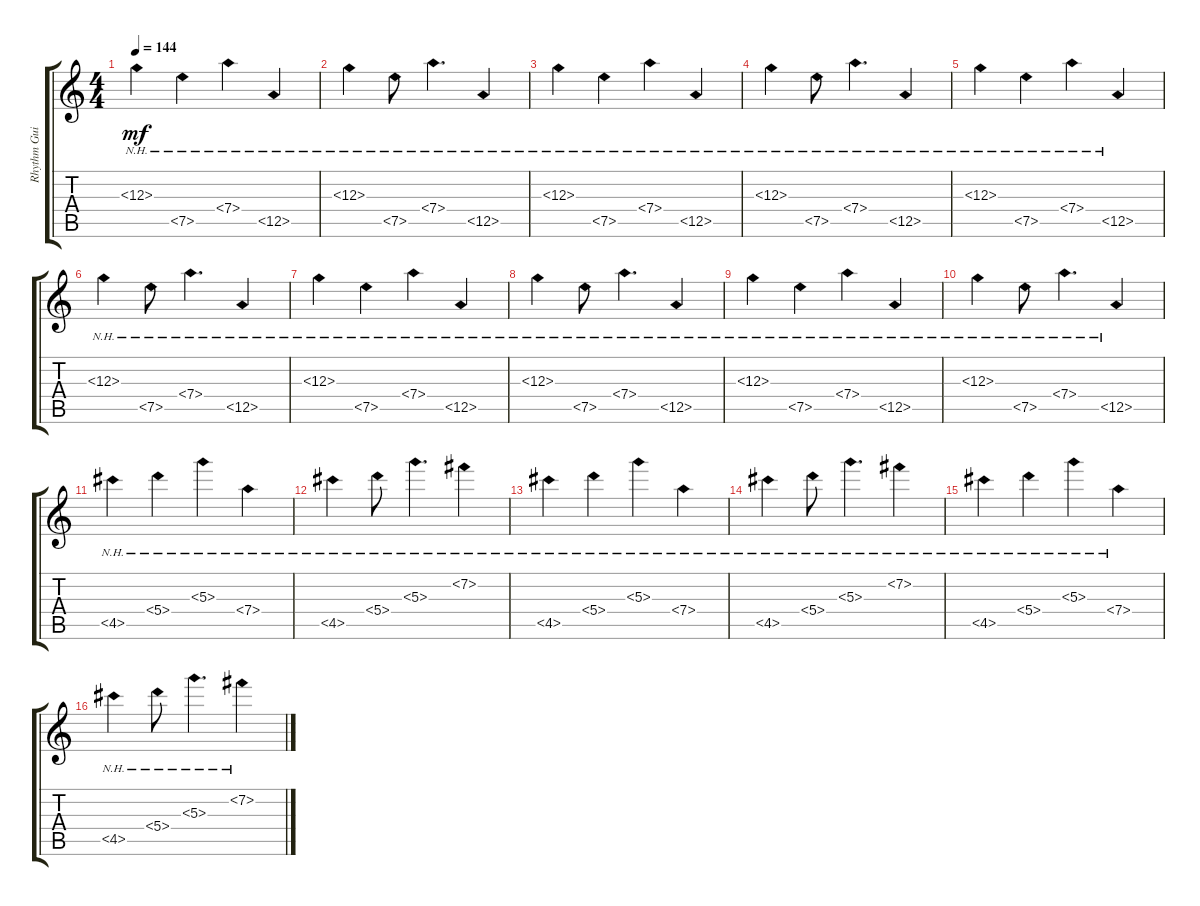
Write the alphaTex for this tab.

\track ("Rhythm Guitar 2" "Rhythm Gui") {instrument overdrivenguitar}
\staff {score tabs}
\tuning (E4 B3 G3 D3 A2 E2) {hide}
\ts (4 4)
\tempo 144
\clef g2
\ks c
12.3{nh}.4{dy mf instrument overdrivenguitar} 7.5{nh}.4 7.4{nh}.4{volume 1} 12.5{nh}.4 |
12.3{nh}.4{volume 1} 7.5{nh}.8 7.4{nh}.4{d volume 2} 12.5{nh}.4 |
12.3{nh}.4{volume 2} 7.5{nh}.4 7.4{nh}.4 12.5{nh}.4 |
12.3{nh}.4 7.5{nh}.8 7.4{nh}.4{d} 12.5{nh}.4 |
12.3{nh}.4 7.5{nh}.4 7.4{nh}.4 12.5{nh}.4 |
12.3{nh}.4 7.5{nh}.8 7.4{nh}.4{d} 12.5{nh}.4 |
12.3{nh}.4 7.5{nh}.4 7.4{nh}.4 12.5{nh}.4 |
12.3{nh}.4 7.5{nh}.8 7.4{nh}.4{d} 12.5{nh}.4 |
12.3{nh}.4 7.5{nh}.4 7.4{nh}.4 12.5{nh}.4 |
12.3{nh}.4 7.5{nh}.8 7.4{nh}.4{d} 12.5{nh}.4 |
4.5{nh}.4 5.4{nh}.4 5.3{nh}.4 7.4{nh}.4 |
4.5{nh}.4 5.4{nh}.8 5.3{nh}.4{d} 7.2{nh}.4 |
4.5{nh}.4 5.4{nh}.4 5.3{nh}.4 7.4{nh}.4 |
4.5{nh}.4 5.4{nh}.8 5.3{nh}.4{d} 7.2{nh}.4 |
4.5{nh}.4 5.4{nh}.4 5.3{nh}.4 7.4{nh}.4 |
4.5{nh}.4 5.4{nh}.8 5.3{nh}.4{d} 7.2{nh}.4
